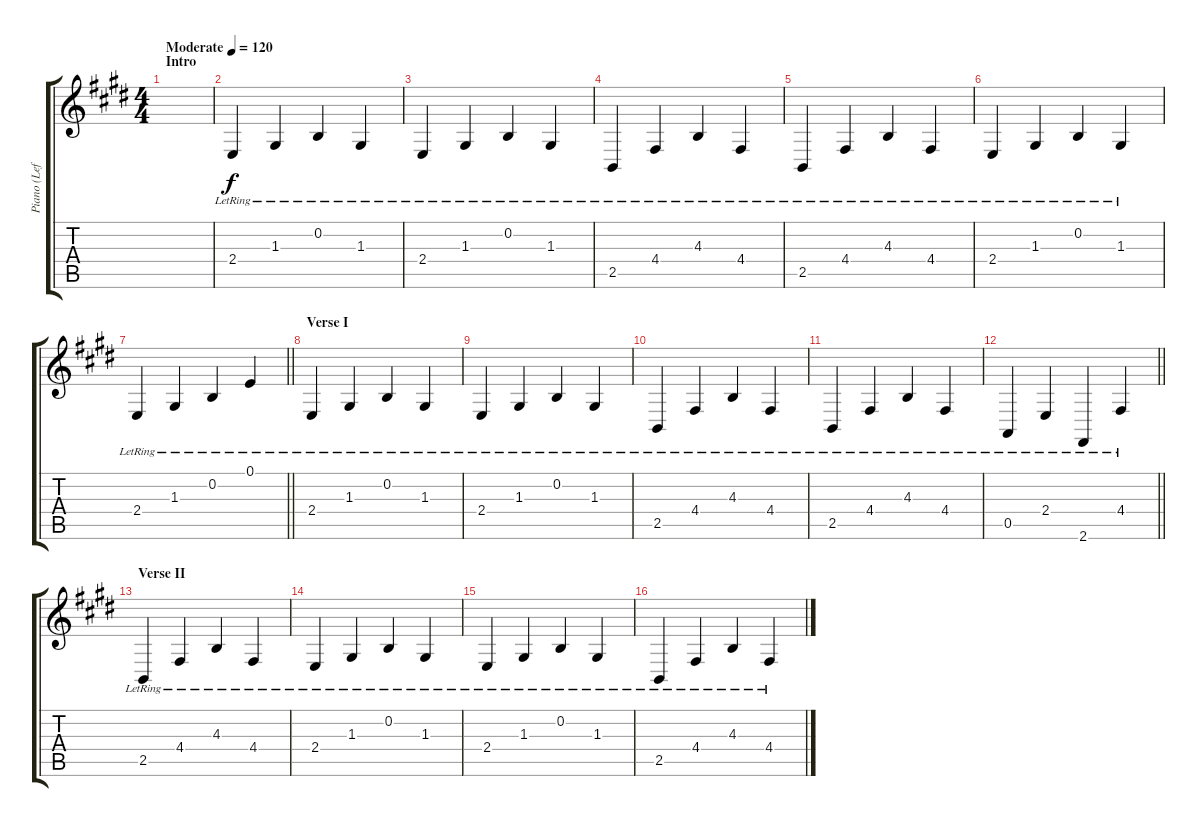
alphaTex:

\track ("Piano (Left Hand)" "Piano (Lef") {instrument electricgrandpiano}
\staff {score tabs}
\tuning (E4 B3 G3 D3 A2 E2) {hide}
\ts (4 4)
\section ("" "Intro")
\tempo (120 "Moderate")
\clef g2
\ks e
|
2.4{lr}.4 1.3{lr}.4 0.2{lr}.4 1.3{lr}.4 |
2.4{lr}.4 1.3{lr}.4 0.2{lr}.4 1.3{lr}.4 |
2.5{lr}.4 4.4{lr}.4 4.3{lr}.4 4.4{lr}.4 |
2.5{lr}.4 4.4{lr}.4 4.3{lr}.4 4.4{lr}.4 |
2.4{lr}.4 1.3{lr}.4 0.2{lr}.4 1.3{lr}.4 |
\barLineRight lightlight
2.4{lr}.4 1.3{lr}.4 0.2{lr}.4 0.1{lr}.4 |
\section ("" "Verse I")
2.4{lr}.4 1.3{lr}.4 0.2{lr}.4 1.3{lr}.4 |
2.4{lr}.4 1.3{lr}.4 0.2{lr}.4 1.3{lr}.4 |
2.5{lr}.4 4.4{lr}.4 4.3{lr}.4 4.4{lr}.4 |
2.5{lr}.4 4.4{lr}.4 4.3{lr}.4 4.4{lr}.4 |
\barLineRight lightlight
0.5{lr}.4 2.4{lr}.4 2.6{lr}.4 4.4{lr}.4 |
\section ("" "Verse II")
2.5{lr}.4 4.4{lr}.4 4.3{lr}.4 4.4{lr}.4 |
2.4{lr}.4 1.3{lr}.4 0.2{lr}.4 1.3{lr}.4 |
2.4{lr}.4 1.3{lr}.4 0.2{lr}.4 1.3{lr}.4 |
2.5{lr}.4 4.4{lr}.4 4.3{lr}.4 4.4{lr}.4
